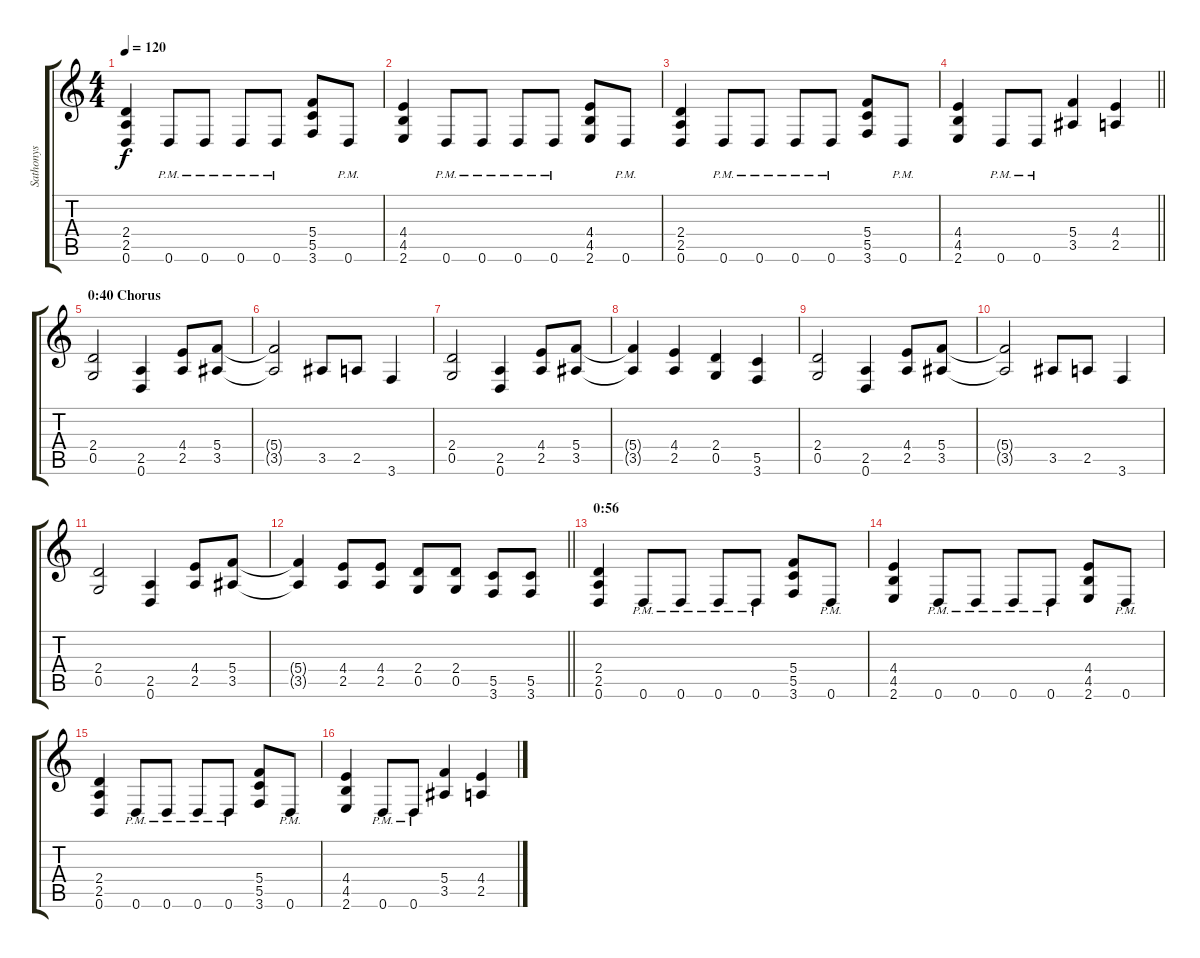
\track ("Sathonys" "Sathonys") {instrument distortionguitar}
\staff {score tabs}
\tuning (D4 A3 F3 C3 G2 D2) {hide}
\ts (4 4)
\tempo 120
\clef g2
\ks c
(2.4 2.5 0.6).4{dy f} 0.6{pm}.8 0.6{pm}.8 0.6{pm}.8 0.6{pm}.8 (5.4 5.5 3.6).8 0.6{pm}.8 |
(4.4 4.5 2.6).4 0.6{pm}.8 0.6{pm}.8 0.6{pm}.8 0.6{pm}.8 (4.4 4.5 2.6).8 0.6{pm}.8 |
(2.4 2.5 0.6).4 0.6{pm}.8 0.6{pm}.8 0.6{pm}.8 0.6{pm}.8 (5.4 5.5 3.6).8 0.6{pm}.8 |
\barLineRight lightlight
(4.4 4.5 2.6).4 0.6{pm}.8 0.6{pm}.8 (5.4 3.5).4 (4.4 2.5).4 |
\section ("" "0:40 Chorus")
(2.4 0.5).2 (2.5 0.6).4 (4.4 2.5).8 (5.4 3.5).8 |
(5.4{t} 3.5{t}).2 3.5.8 2.5.8 3.6.4 |
(2.4 0.5).2 (2.5 0.6).4 (4.4 2.5).8 (5.4 3.5).8 |
(5.4{t} 3.5{t}).4 (4.4 2.5).4 (2.4 0.5).4 (5.5 3.6).4 |
(2.4 0.5).2 (2.5 0.6).4 (4.4 2.5).8 (5.4 3.5).8 |
(5.4{t} 3.5{t}).2 3.5.8 2.5.8 3.6.4 |
(2.4 0.5).2 (2.5 0.6).4 (4.4 2.5).8 (5.4 3.5).8 |
\barLineRight lightlight
(5.4{t} 3.5{t}).4 (4.4 2.5).8 (4.4 2.5).8 (2.4 0.5).8 (2.4 0.5).8 (5.5 3.6).8 (5.5 3.6).8 |
\section ("" "0:56")
(2.4 2.5 0.6).4 0.6{pm}.8 0.6{pm}.8 0.6{pm}.8 0.6{pm}.8 (5.4 5.5 3.6).8 0.6{pm}.8 |
(4.4 4.5 2.6).4 0.6{pm}.8 0.6{pm}.8 0.6{pm}.8 0.6{pm}.8 (4.4 4.5 2.6).8 0.6{pm}.8 |
(2.4 2.5 0.6).4 0.6{pm}.8 0.6{pm}.8 0.6{pm}.8 0.6{pm}.8 (5.4 5.5 3.6).8 0.6{pm}.8 |
(4.4 4.5 2.6).4 0.6{pm}.8 0.6{pm}.8 (5.4 3.5).4 (4.4 2.5).4
